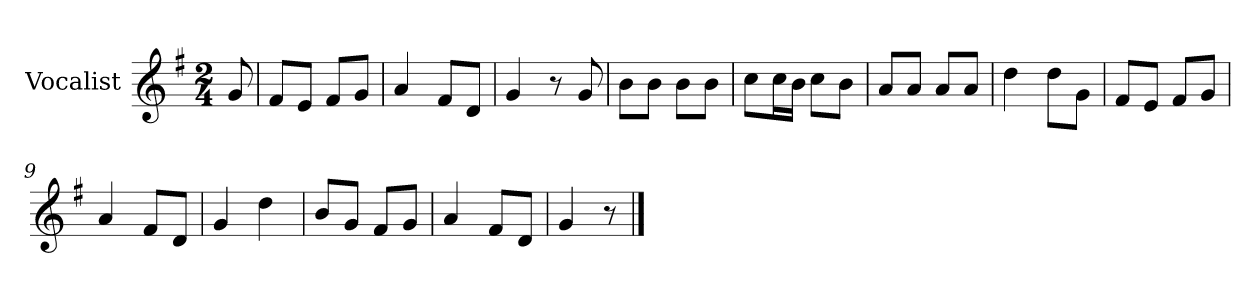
**kern
*part1
*staff1
*I"Vocalist
*k[f#]
*G:
*M2/4
=
8g
=1
8f#L
8eJ
8f#L
8gJ
=2
4a
8f#L
8dJ
=3
4g
8r
8g
=4
8bL
8bJ
8bL
8bJ
=5
8ccL
16ccL
16bJJ
8ccL
8bJ
=6
8aL
8aJ
8aL
8aJ
=7
4dd
8ddL
8gJ
=8
8f#L
8eJ
8f#L
8gJ
=9
4a
8f#L
8dJ
=10
4g
4dd
=11
8bL
8gJ
8f#L
8gJ
=12
4a
8f#L
8dJ
=13
4g
8r
==
*-
